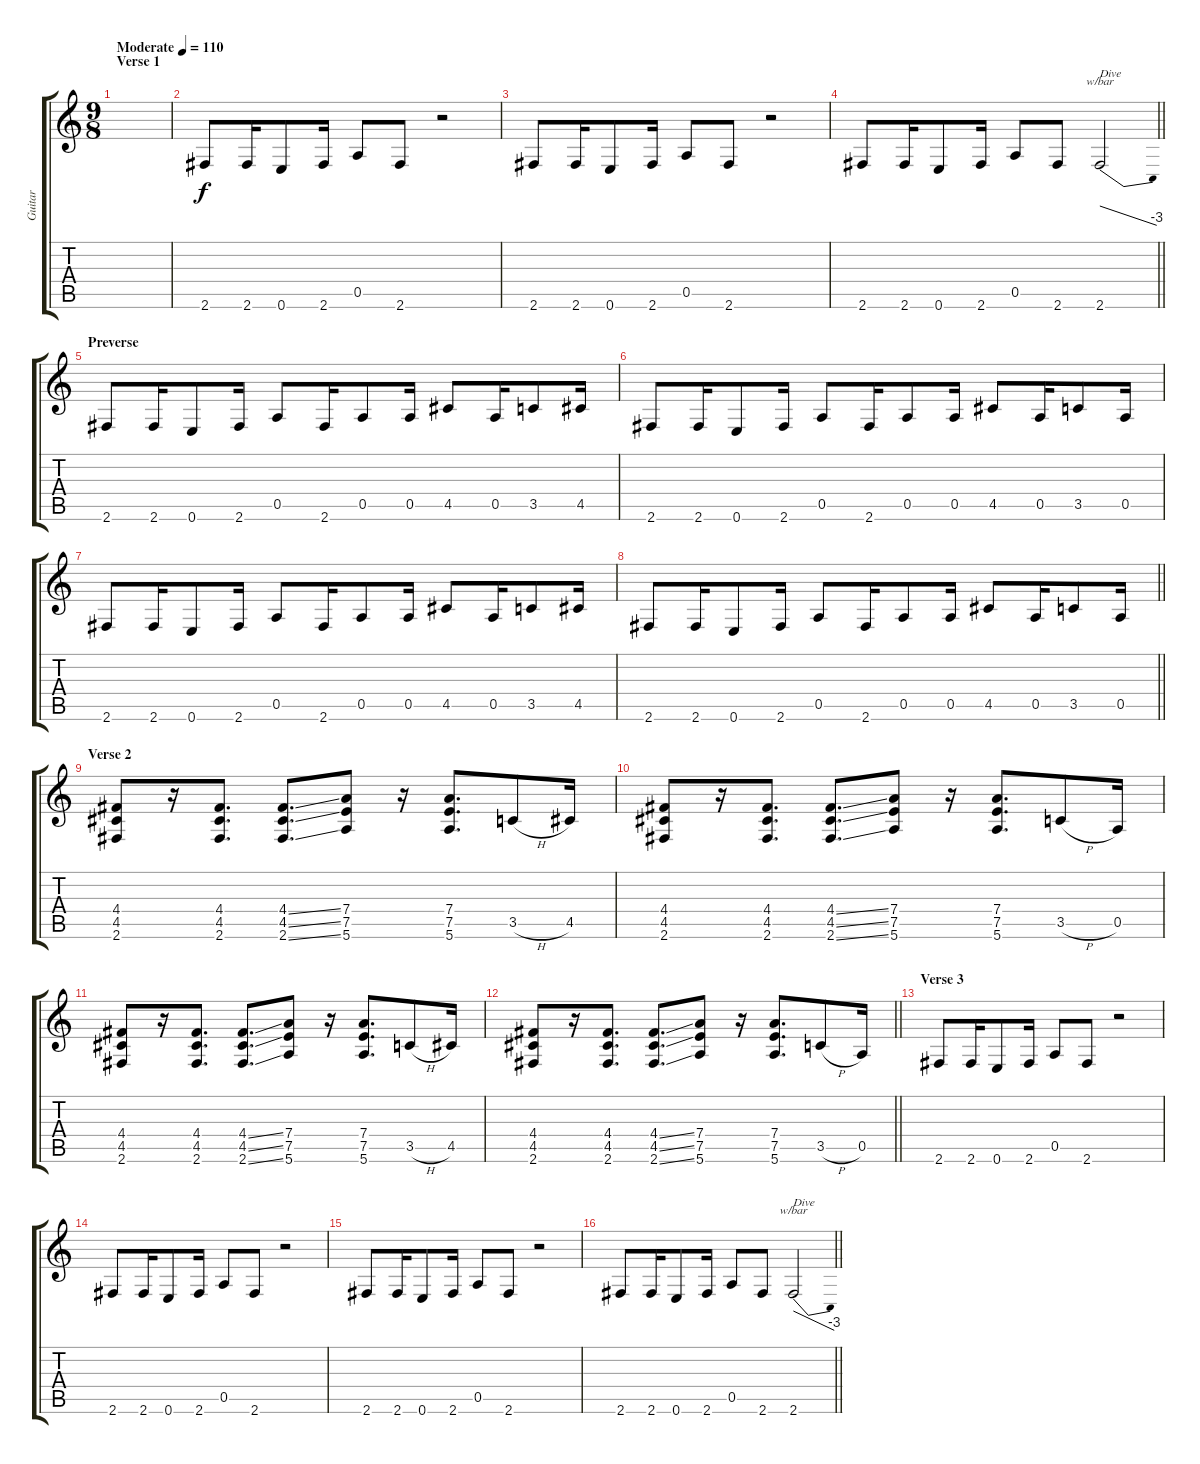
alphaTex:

\track ("Guitar" "Guitar") {instrument distortionguitar}
\staff {score tabs}
\tuning (E4 B3 G3 D3 A2 E2) {hide}
\ts (9 8)
\section ("" "Verse 1")
\tempo (110 "Moderate")
\clef g2
\ks c
|
2.6.8 2.6.16 0.6.8 2.6.16 0.5.8 2.6.8 r.2 |
2.6.8 2.6.16 0.6.8 2.6.16 0.5.8 2.6.8 r.2 |
\barLineRight lightlight
2.6.8 2.6.16 0.6.8 2.6.16 0.5.8 2.6.8 2.6.2{tbe (dive default 0 0 60 -12) txt "Dive"} |
\section ("" "Preverse")
2.6.8 2.6.16 0.6.8 2.6.16 0.5.8 2.6.16 0.5.8 0.5.16 4.5.8 0.5.16 3.5.8 4.5.16 |
2.6.8 2.6.16 0.6.8 2.6.16 0.5.8 2.6.16 0.5.8 0.5.16 4.5.8 0.5.16 3.5.8 0.5.16 |
2.6.8 2.6.16 0.6.8 2.6.16 0.5.8 2.6.16 0.5.8 0.5.16 4.5.8 0.5.16 3.5.8 4.5.16 |
\barLineRight lightlight
2.6.8 2.6.16 0.6.8 2.6.16 0.5.8 2.6.16 0.5.8 0.5.16 4.5.8 0.5.16 3.5.8 0.5.16 |
\section ("" "Verse 2")
(4.4 4.5 2.6).8 r.16 (4.4 4.5 2.6).8{d} (4.4{ss} 4.5{ss} 2.6{ss}).8{d} (7.4 7.5 5.6).8 r.16 (7.4 7.5 5.6).8{d} 3.5{h}.8 4.5.16 |
(4.4 4.5 2.6).8 r.16 (4.4 4.5 2.6).8{d} (4.4{ss} 4.5{ss} 2.6{ss}).8{d} (7.4 7.5 5.6).8 r.16 (7.4 7.5 5.6).8{d} 3.5{h}.8 0.5.16 |
(4.4 4.5 2.6).8 r.16 (4.4 4.5 2.6).8{d} (4.4{ss} 4.5{ss} 2.6{ss}).8{d} (7.4 7.5 5.6).8 r.16 (7.4 7.5 5.6).8{d} 3.5{h}.8 4.5.16 |
\barLineRight lightlight
(4.4 4.5 2.6).8 r.16 (4.4 4.5 2.6).8{d} (4.4{ss} 4.5{ss} 2.6{ss}).8{d} (7.4 7.5 5.6).8 r.16 (7.4 7.5 5.6).8{d} 3.5{h}.8 0.5.16 |
\section ("" "Verse 3")
2.6.8 2.6.16 0.6.8 2.6.16 0.5.8 2.6.8 r.2 |
2.6.8 2.6.16 0.6.8 2.6.16 0.5.8 2.6.8 r.2 |
2.6.8 2.6.16 0.6.8 2.6.16 0.5.8 2.6.8 r.2 |
\barLineRight lightlight
2.6.8 2.6.16 0.6.8 2.6.16 0.5.8 2.6.8 2.6.2{tbe (dive default 0 0 60 -12) txt "Dive"}
